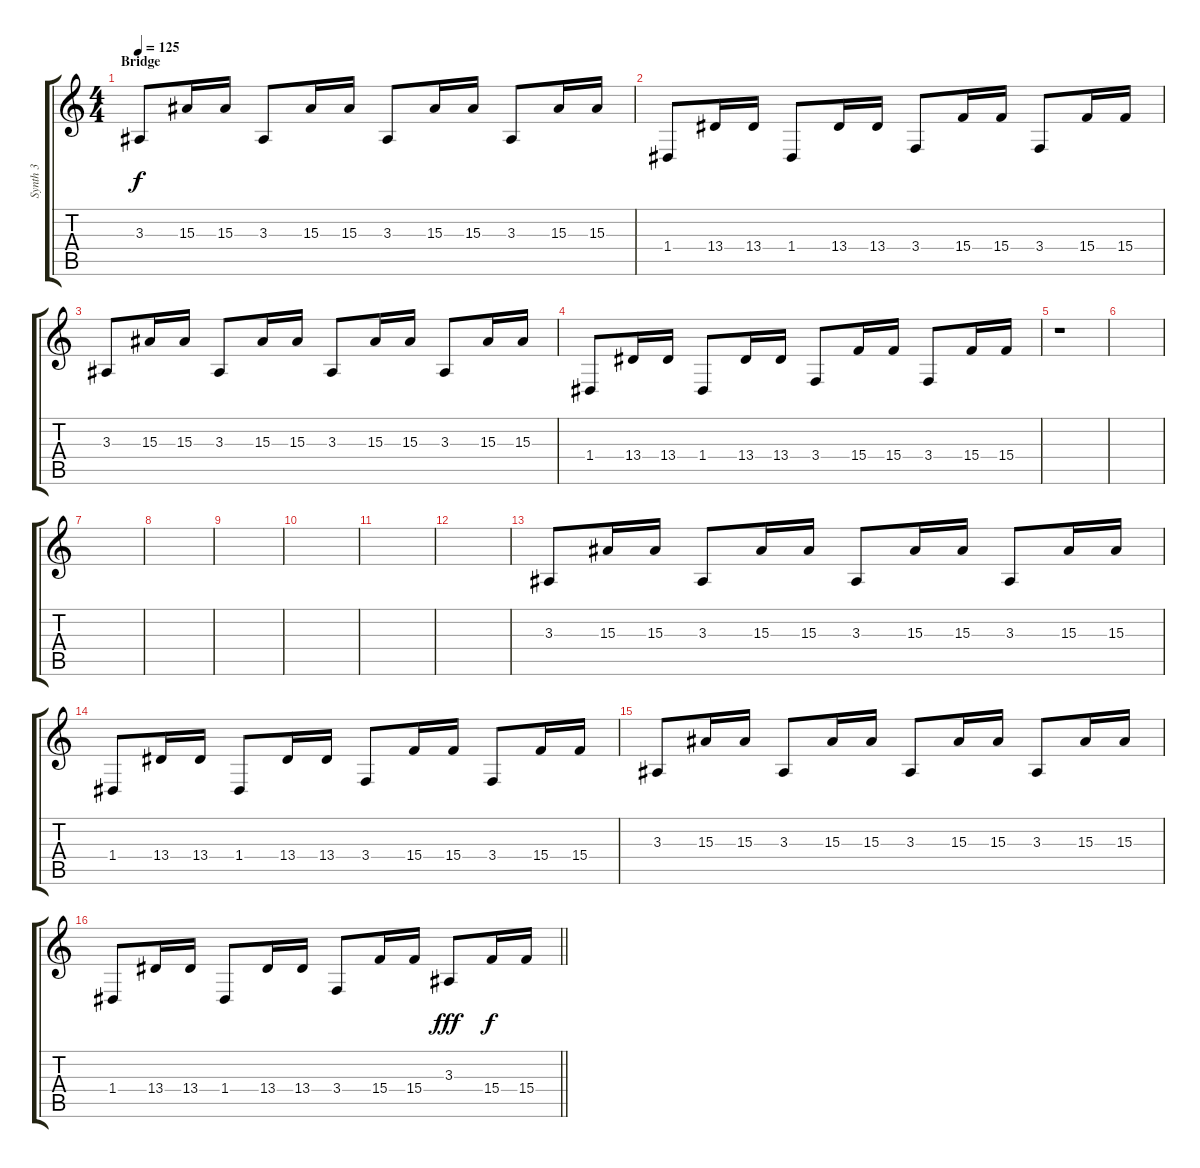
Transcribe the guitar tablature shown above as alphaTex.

\track ("Synth 3" "Synth 3") {instrument lead2sawtooth}
\staff {score tabs}
\tuning (E4 B3 G3 D3 A2 D2) {hide}
\ts (4 4)
\section ("" "Bridge")
\tempo 125
\clef g2
\ks c
3.3.8{dy f} 15.3.16 15.3.16 3.3.8 15.3.16 15.3.16 3.3.8 15.3.16 15.3.16 3.3.8 15.3.16 15.3.16 |
1.4.8 13.4.16 13.4.16 1.4.8 13.4.16 13.4.16 3.4.8 15.4.16 15.4.16 3.4.8 15.4.16 15.4.16 |
3.3.8 15.3.16 15.3.16 3.3.8 15.3.16 15.3.16 3.3.8 15.3.16 15.3.16 3.3.8 15.3.16 15.3.16 |
1.4.8 13.4.16 13.4.16 1.4.8 13.4.16 13.4.16 3.4.8 15.4.16 15.4.16 3.4.8 15.4.16 15.4.16 |
r.1 |
|
|
|
|
|
|
|
3.3.8 15.3.16 15.3.16 3.3.8 15.3.16 15.3.16 3.3.8 15.3.16 15.3.16 3.3.8 15.3.16 15.3.16 |
1.4.8 13.4.16 13.4.16 1.4.8 13.4.16 13.4.16 3.4.8 15.4.16 15.4.16 3.4.8 15.4.16 15.4.16 |
3.3.8 15.3.16 15.3.16 3.3.8 15.3.16 15.3.16 3.3.8 15.3.16 15.3.16 3.3.8 15.3.16 15.3.16 |
\barLineRight lightlight
1.4.8 13.4.16 13.4.16 1.4.8 13.4.16 13.4.16 3.4.8 15.4.16 15.4.16 3.3.8{dy fff} 15.4.16{dy f} 15.4.16
